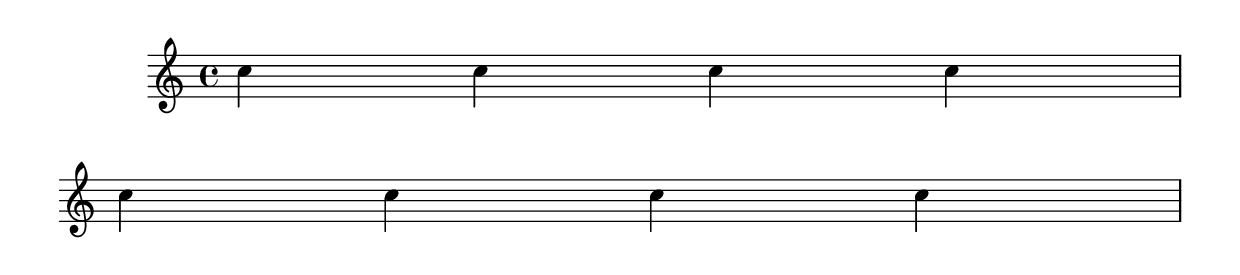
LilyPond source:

%% Do not edit this file; it is automatically
%% generated from LSR http://lsr.dsi.unimi.it
%% This file is in the public domain.
\version "2.13.4"

\header {
  lsrtags = "rhythms, contexts-and-engravers"

%% Translation of GIT committish: b2d4318d6c53df8469dfa4da09b27c15a374d0ca
  texidoces = "

Se pueden eliminar completamente los números de compás quitando el
grabador @code{Bar_number_engraver} del contexto de @code{Score}.

"

  doctitlees = "Suprimir los números de compás de toda la partitura"


%% Translation of GIT committish: d96023d8792c8af202c7cb8508010c0d3648899d
  texidocde = "
Taktnummern können vollkommen aus den Noten entfernt werden, indem
man den @code{Bar_number_engraver} aus dem @code{Score}-Kontext
entfernt.

"
  doctitlede = "Entfernung von Taktnummern in einer Partitur"


%% Translation of GIT committish: 21c8461ea87cd670a35a40b91d3ef20de03a0409
  texidocfr = "
Désactiver le graveur concerné --- @code{Bar_number_engraver} ---
donnera une partition  --- contexte @code{Score} --- sans numéros de
mesure.

"
  doctitlefr = "Supprimer les numéros de mesure d'une partition"


  texidoc = "
Bar numbers can be removed entirely by removing the
@code{Bar_number_engraver} from the @code{Score} context.

"
  doctitle = "Removing bar numbers from a score"
} % begin verbatim

\layout {
  \context {
    \Score
    \remove "Bar_number_engraver"
  }
}

\relative c'' {
  c4 c c c \break
  c4 c c c
}

